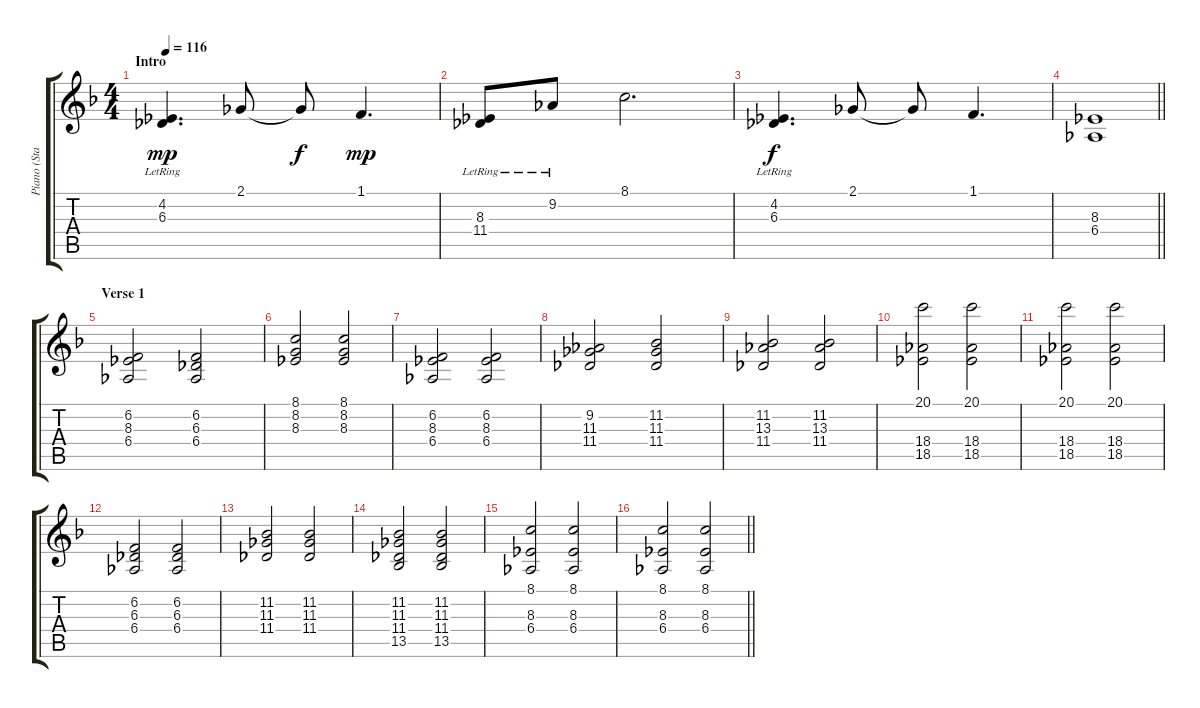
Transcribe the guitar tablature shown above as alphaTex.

\track ("Piano (Staff 1)" "Piano (Sta") {instrument acousticgrandpiano}
\staff {score tabs}
\tuning (E4 B3 G3 D3 A2 E2) {hide}
\ts (4 4)
\section ("" "Intro")
\tempo 116
\clef g2
\ks dminor
(4.2{lr} 6.3{lr}).4{d dy mp instrument acousticgrandpiano} 2.1.8 2.1{t}.8{dy f} 1.1.4{d dy mp} |
(8.3{lr} 11.4{lr}).8 9.2{lr}.8 8.1.2{d} |
(4.2{lr} 6.3{lr}).4{d dy f} 2.1.8 2.1{t}.8 1.1.4{d} |
\barLineRight lightlight
(8.3 6.4).1 |
\section ("" "Verse 1")
(6.2 8.3 6.4).2 (6.2 6.3 6.4).2 |
(8.1 8.2 8.3).2 (8.1 8.2 8.3).2 |
(6.2 8.3 6.4).2 (6.2 8.3 6.4).2 |
(9.2 11.3 11.4).2 (11.2 11.3 11.4).2 |
(11.2 13.3 11.4).2 (11.2 13.3 11.4).2 |
(20.1 18.4 18.5).2 (20.1 18.4 18.5).2 |
(20.1 18.4 18.5).2 (20.1 18.4 18.5).2 |
(6.2 6.3 6.4).2 (6.2 6.3 6.4).2 |
(11.2 11.3 11.4).2 (11.2 11.3 11.4).2 |
(11.2 11.3 11.4 13.5).2 (11.2 11.3 11.4 13.5).2 |
(8.1 8.3 6.4).2 (8.1 8.3 6.4).2 |
\barLineRight lightlight
(8.1 8.3 6.4).2 (8.1 8.3 6.4).2
